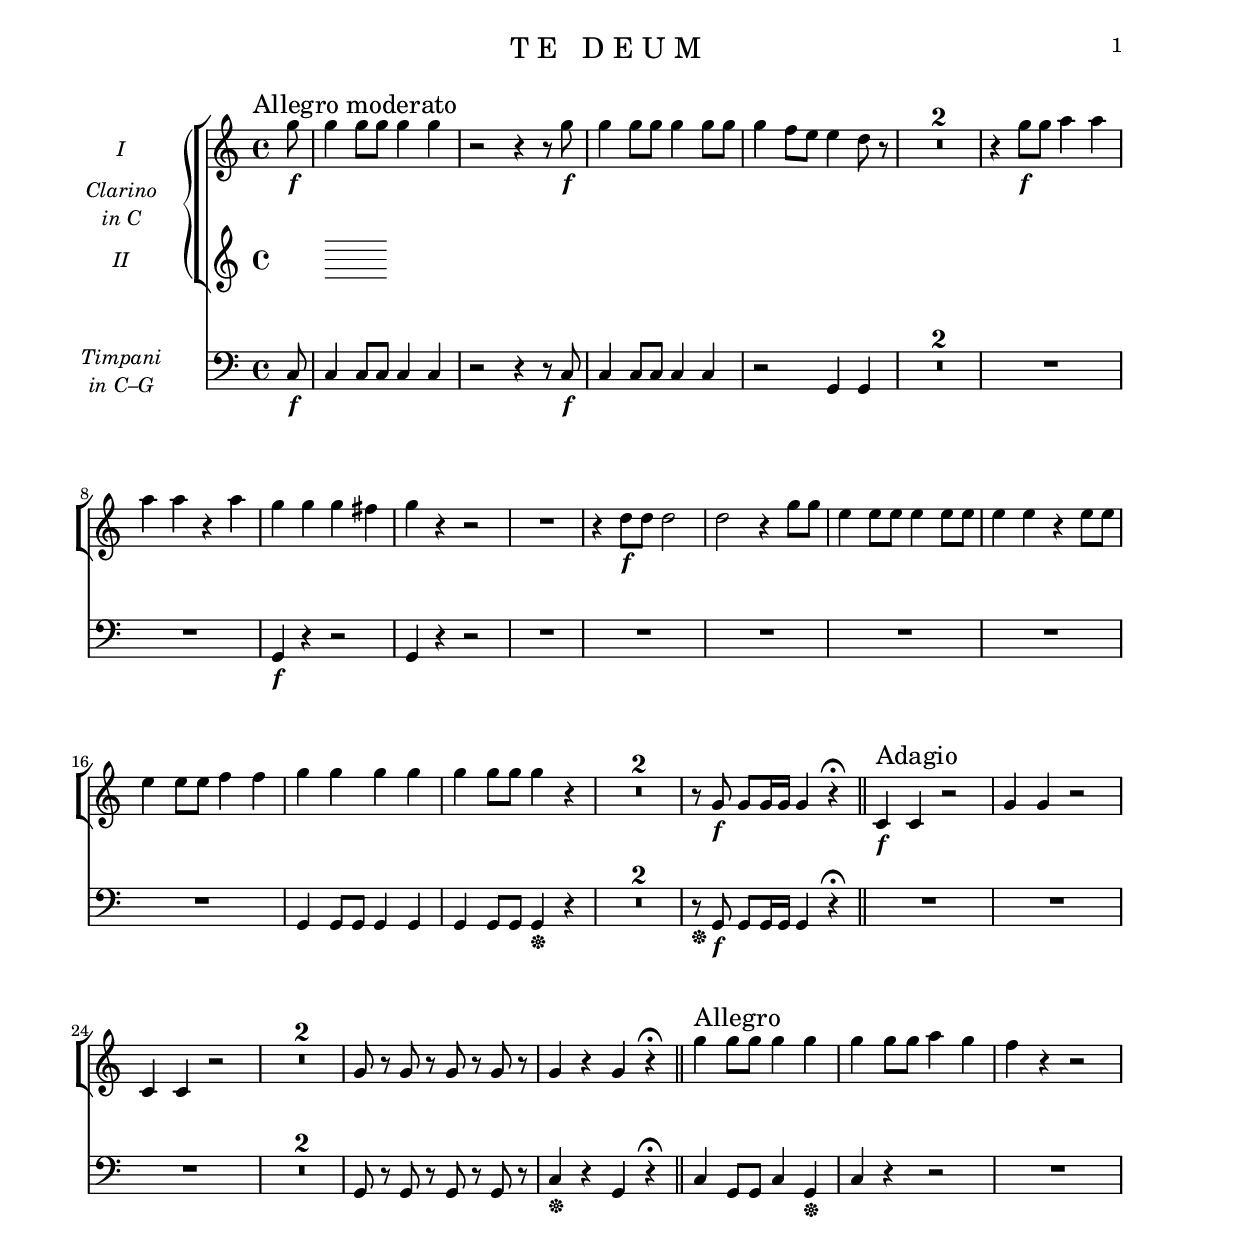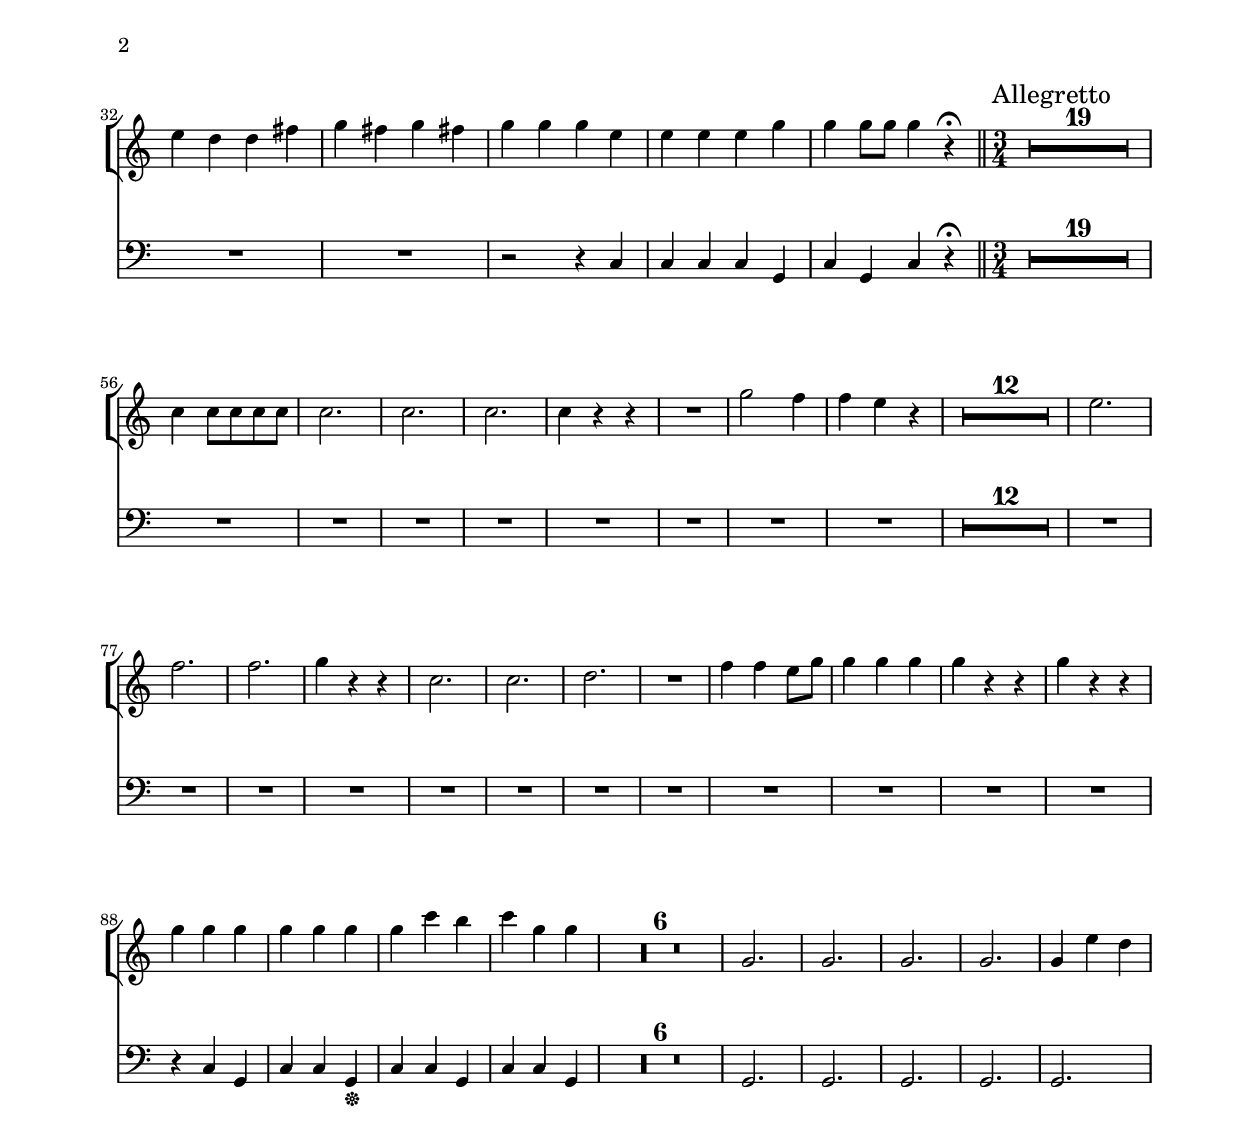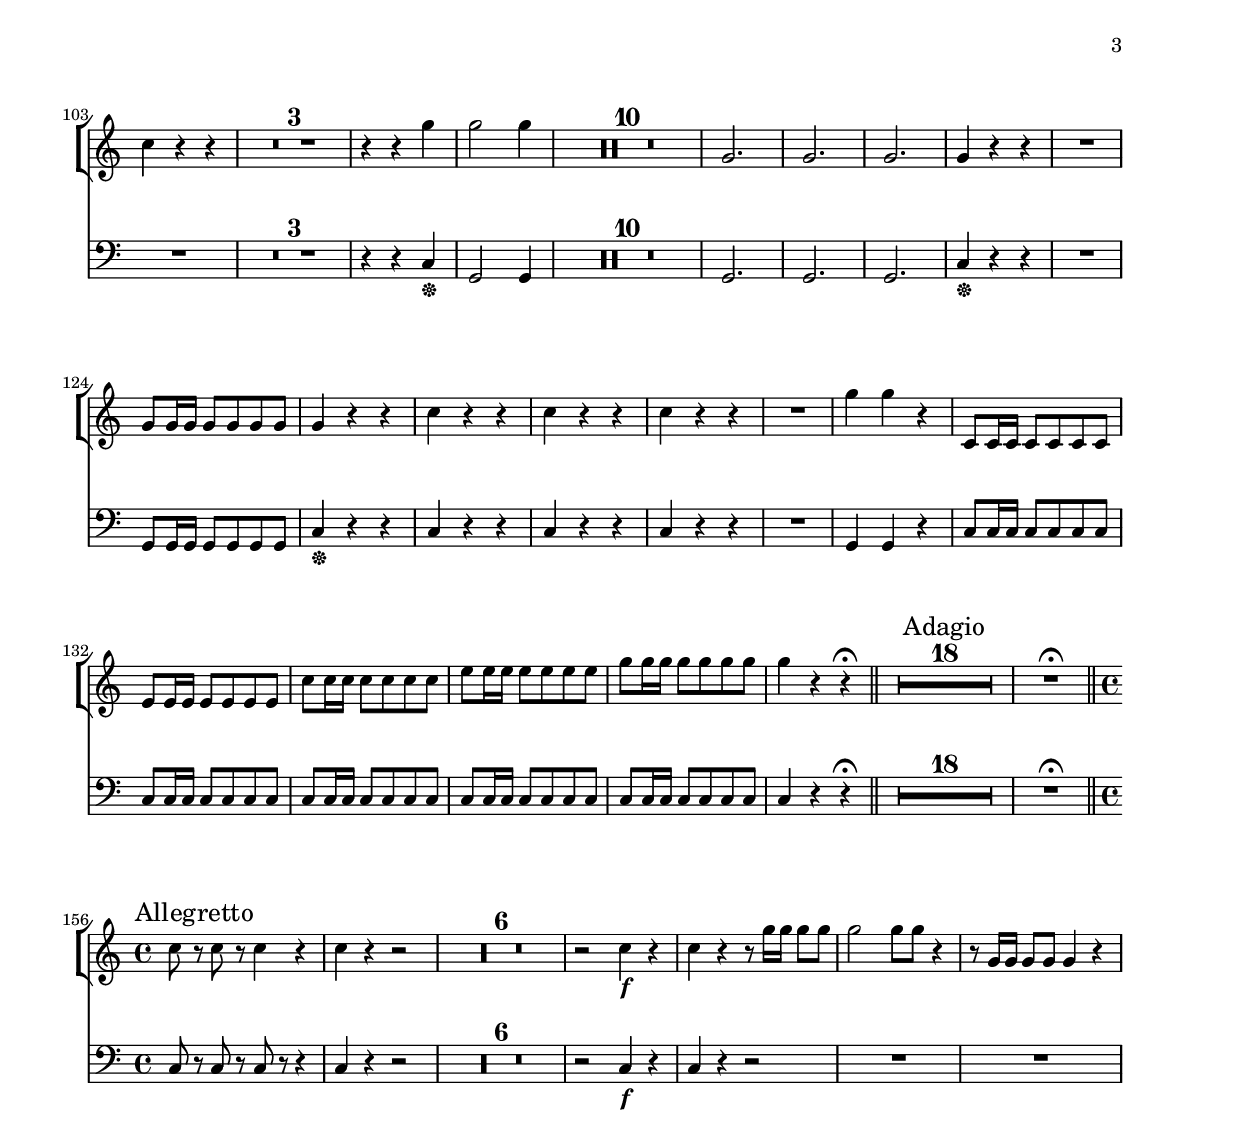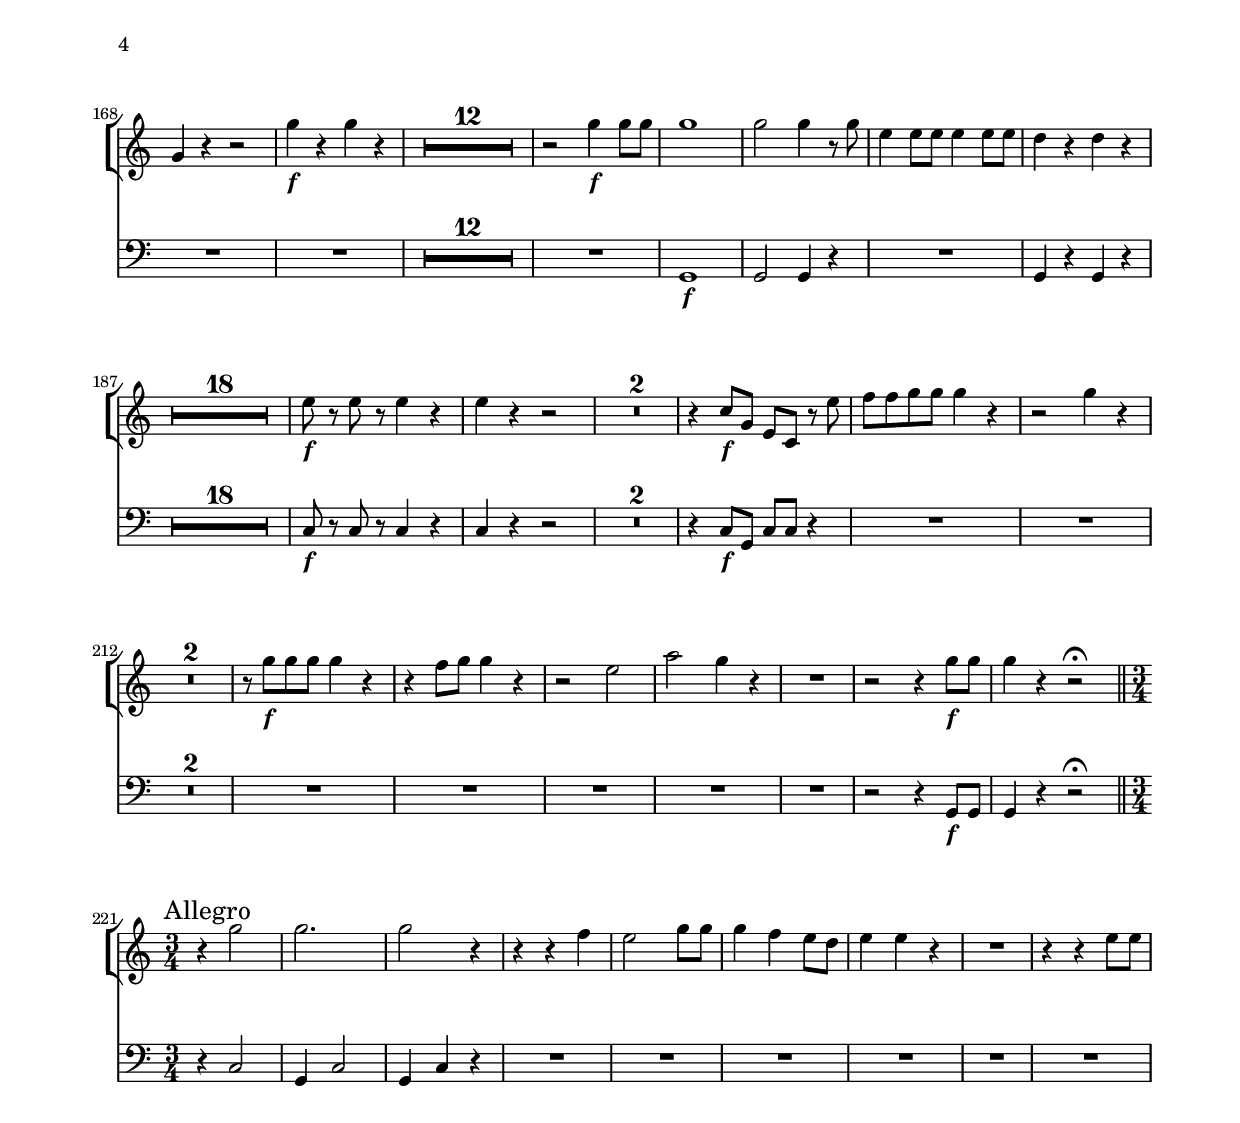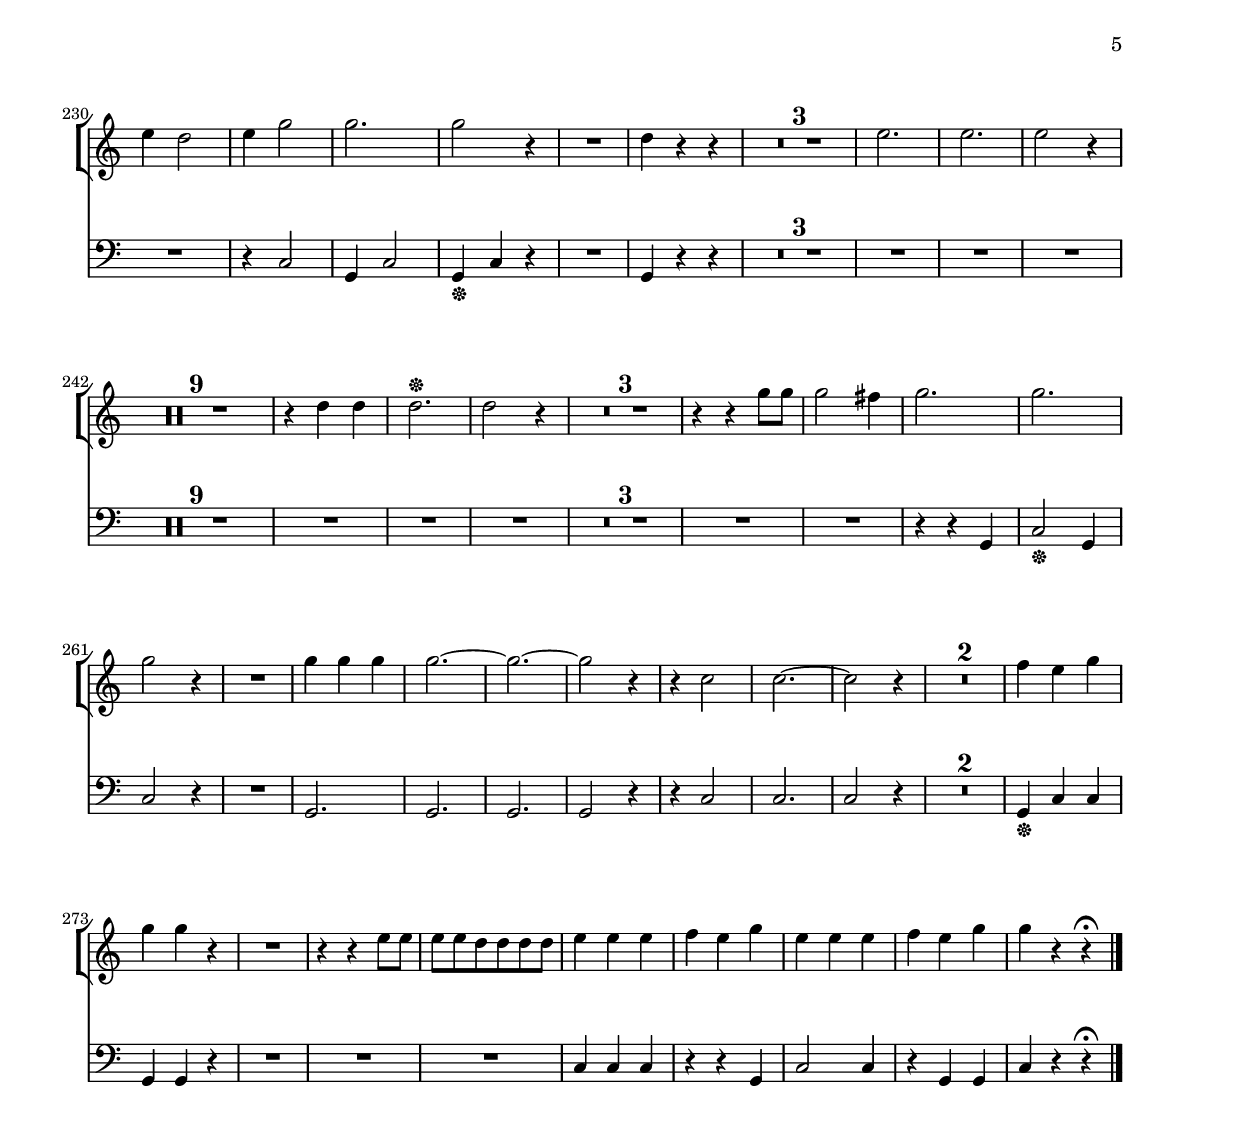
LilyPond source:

% (c) 2020 by Wolfgang Esser-Skala.
% This file is licensed under the Creative Commons Attribution-NonCommercial-ShareAlike 4.0 International License.
% To view a copy of this license, visit http://creativecommons.org/licenses/by-nc-sa/4.0/.

\version "2.18.0"

\include "../definitions.ly"

\paper {
	indent = 2\cm
	top-margin = 1.5\cm
	system-separator-markup = ##f
	system-system-spacing =
    #'((basic-distance . 17)
       (minimum-distance . 17)
       (padding . -100)
       (stretchability . 0))

	top-system-spacing =
    #'((basic-distance . 12)
       (minimum-distance . 12)
       (padding . -100)
       (stretchability . 0))

	top-markup-spacing =
    #'((basic-distance . 0)
       (minimum-distance . 0)
       (padding . -100)
       (stretchability . 0))

	markup-system-spacing =
    #'((basic-distance . 12)
       (minimum-distance . 12)
       (padding . -100)
       (stretchability . 0))

	last-bottom-spacing =
    #'((basic-distance . 0)
       (minimum-distance . 0)
       (padding . 0)
       (stretchability . 1.0e7))

	systems-per-page = #4
}

#(set-global-staff-size 17.82)

\layout {
	\context {
		\GrandStaff
		instrumentName = \markup { \center-column { "Clarino" "in C" } }
		\override StaffGrouper.staffgroup-staff-spacing =
			#'((basic-distance . 12)
				(minimum-distance . 12)
				(padding . -100)
				(stretchability . 0))
		\override StaffGrouper.staff-staff-spacing =
			#'((basic-distance . 12)
				(minimum-distance . 12)
				(padding . -100)
				(stretchability . 0))

	}
	\context {
		\Staff
		instrumentName = \markup { \center-column { "Timpani" "in C–G" } }
	}
}


\book {
	\bookpart {
		\header {
			title = "T E   D E U M"
		}
		\score {
			<<
				\new StaffGroup <<
					\new GrandStaff <<
						\new Staff \with { instrumentName = "I" } { \TeDeumClarinoI }
						\new Staff \with { instrumentName = "II" } { \TeDeumClarinoII }
					>>
				>>
				\new Staff { \TeDeumTimpani }
			>>
		}
	}
}
